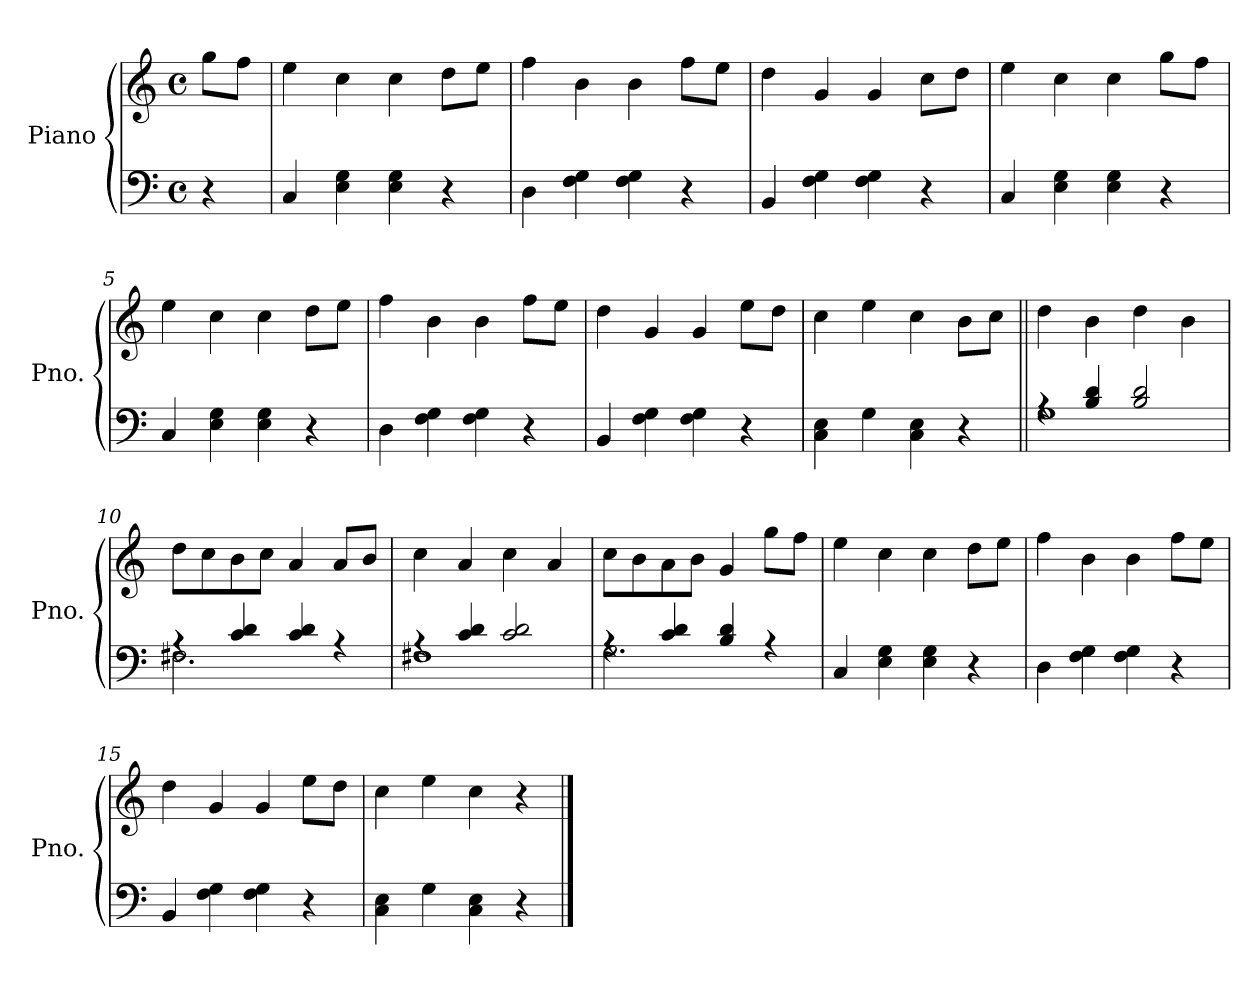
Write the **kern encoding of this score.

**kern	**kern
*part1	*part1
*staff2	*staff1
*I"Piano	*
*I'Pno.	*
*clefF4	*clefG2
*k[]	*k[]
*M4/4	*M4/4
*met(c)	*met(c)
=	=
4r	8gg\L
.	8ff\J
=1	=1
4C/	4ee\
4E\ 4G\	4cc\
4E\ 4G\	4cc\
4r	8dd\L
.	8ee\J
=2	=2
4D\	4ff\
4F\ 4G\	4b\
4F\ 4G\	4b\
4r	8ff\L
.	8ee\J
=3	=3
4BB/	4dd\
4F\ 4G\	4g/
4F\ 4G\	4g/
4r	8cc\L
.	8dd\J
=4	=4
4C/	4ee\
4E\ 4G\	4cc\
4E\ 4G\	4cc\
4r	8gg\L
.	8ff\J
=5	=5
4C/	4ee\
4E\ 4G\	4cc\
4E\ 4G\	4cc\
4r	8dd\L
.	8ee\J
!!LO:LB:g=z
=6	=6
4D\	4ff\
4F\ 4G\	4b\
4F\ 4G\	4b\
4r	8ff\L
.	8ee\J
=7	=7
4BB/	4dd\
4F\ 4G\	4g/
4F\ 4G\	4g/
4r	8ee\L
.	8dd\J
=8	=8
4C\ 4E\	4cc\
4G\	4ee\
4C\ 4E\	4cc\
4r	8b\L
.	8cc\J
=9||	=9||
*^	*
4rA	1G	4dd\
4B/ 4d/	.	4b\
2B/ 2d/	.	4dd\
.	.	4b\
=10	=10	=10
4rA	2.F#X\	8dd\L
.	.	8cc\
4c/ 4d/	.	8b\
.	.	8cc\J
4c/ 4d/	.	4a/
4ryy	4rA	8a/L
.	.	8b/J
!!LO:LB:g=z
=11	=11	=11
4rA	1F#X	4cc\
4c/ 4d/	.	4a/
2c/ 2d/	.	4cc\
.	.	4a/
=12	=12	=12
4rA	2.G\	8cc\L
.	.	8b\
4c/ 4d/	.	8a\
.	.	8b\J
4B/ 4d/	.	4g/
4ryy	4rA	8gg\L
.	.	8ff\J
*v	*v	*
=13	=13
4C/	4ee\
4E\ 4G\	4cc\
4E\ 4G\	4cc\
4r	8dd\L
.	8ee\J
=14	=14
4D\	4ff\
4F\ 4G\	4b\
4F\ 4G\	4b\
4r	8ff\L
.	8ee\J
=15	=15
4BB/	4dd\
4F\ 4G\	4g/
4F\ 4G\	4g/
4r	8ee\L
.	8dd\J
=16	=16
4C\ 4E\	4cc\
4G\	4ee\
4C\ 4E\	4cc\
4r	4r
==	==
*-	*-
